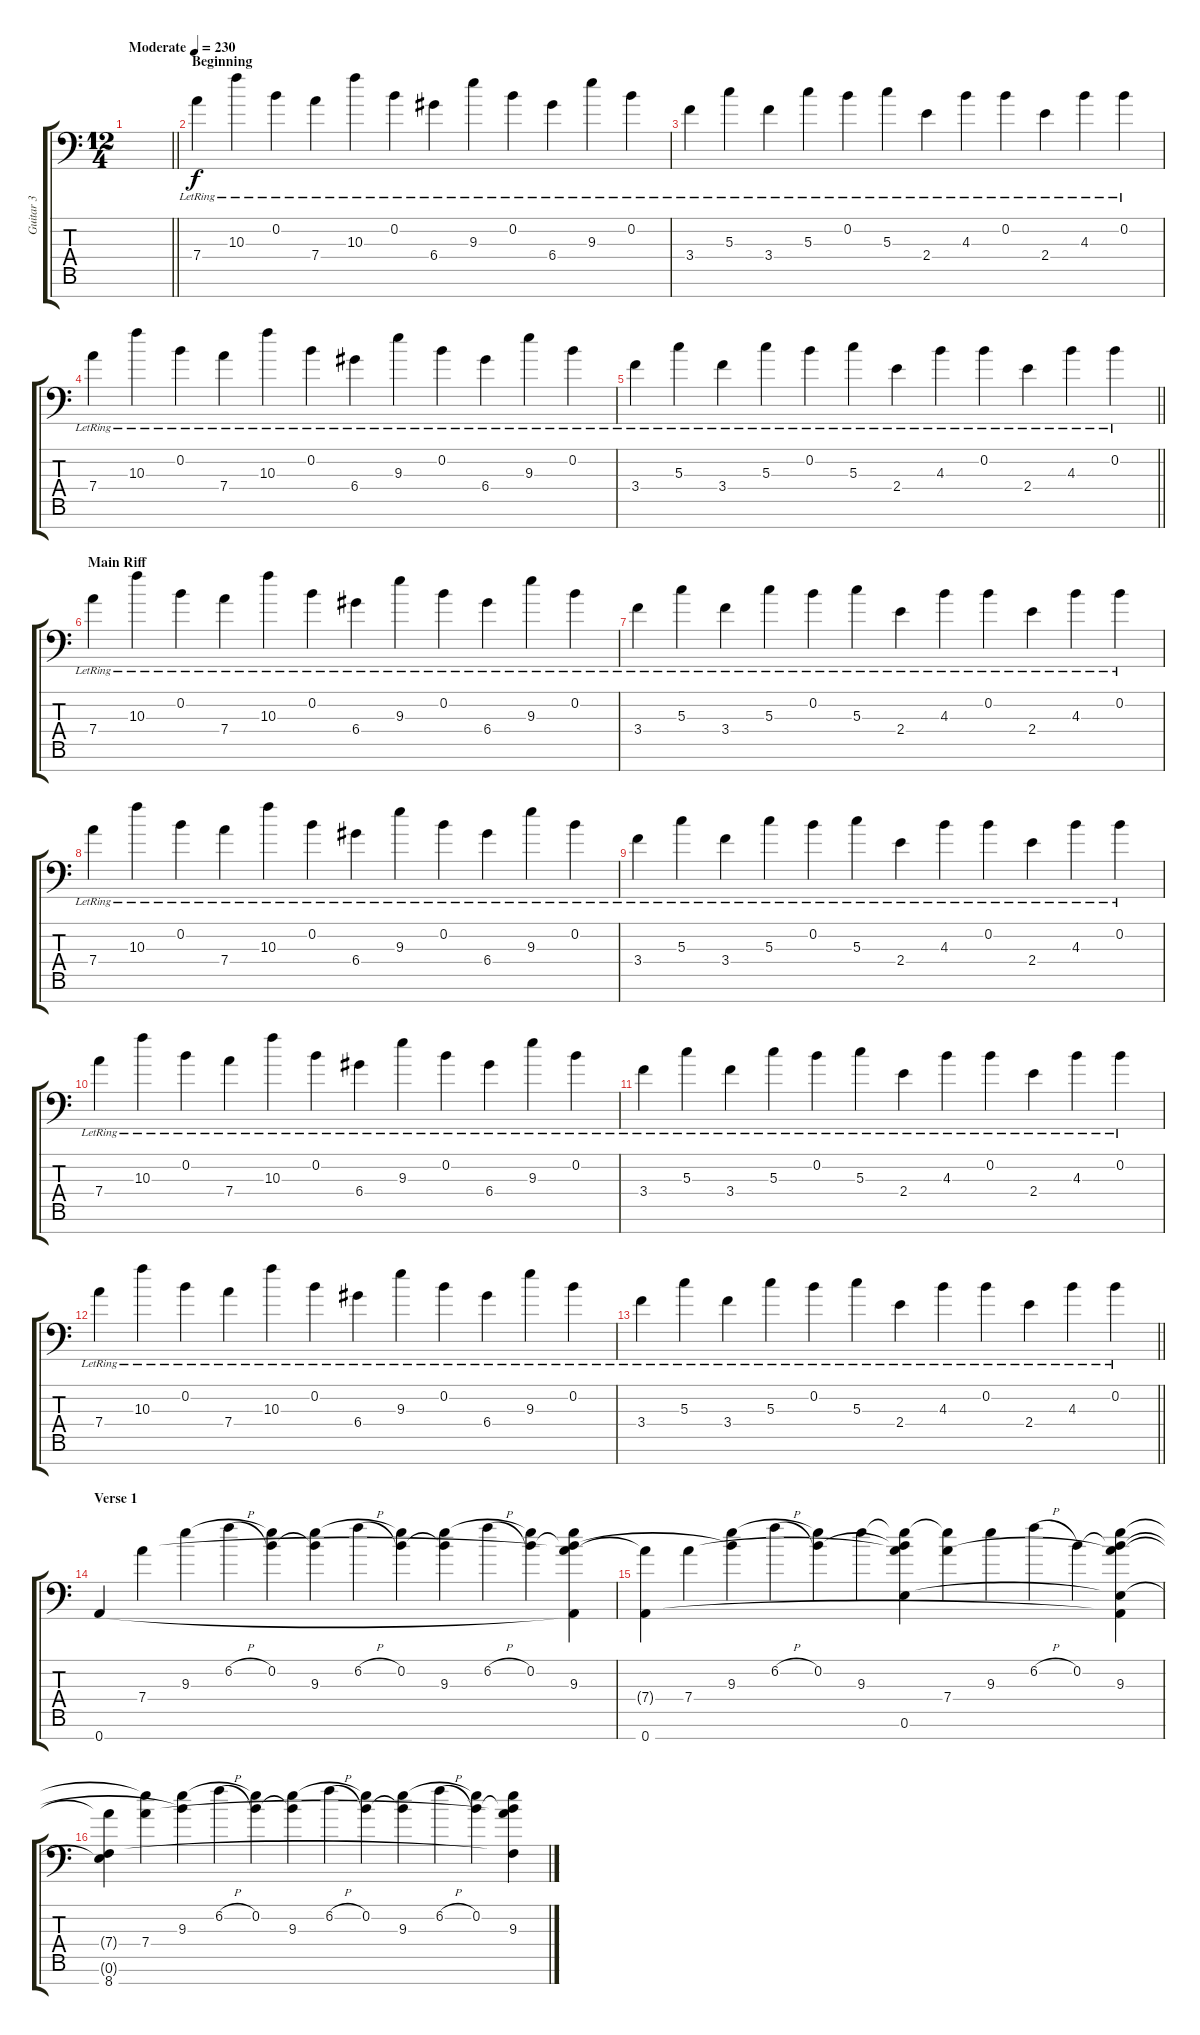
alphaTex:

\track ("Guitar 3" "Guitar 3") {instrument distortionguitar}
\staff {score tabs}
\tuning (E4 B3 G3 D3 A2 E2 A1) {hide}
\ts (12 4)
\tempo (230 "Moderate")
\clef f4
\barLineRight lightlight
\ks c
|
\section ("" "Beginning")
7.4{lr}.4{volume 11} 10.3{lr}.4 0.2{lr}.4 7.4{lr}.4 10.3{lr}.4 0.2{lr}.4 6.4{lr}.4 9.3{lr}.4 0.2{lr}.4 6.4{lr}.4 9.3{lr}.4 0.2{lr}.4 |
3.4{lr}.4 5.3{lr}.4 3.4{lr}.4 5.3{lr}.4 0.2{lr}.4 5.3{lr}.4 2.4{lr}.4 4.3{lr}.4 0.2{lr}.4 2.4{lr}.4 4.3{lr}.4 0.2{lr}.4 |
7.4{lr}.4 10.3{lr}.4 0.2{lr}.4 7.4{lr}.4 10.3{lr}.4 0.2{lr}.4 6.4{lr}.4 9.3{lr}.4 0.2{lr}.4 6.4{lr}.4 9.3{lr}.4 0.2{lr}.4 |
\barLineRight lightlight
3.4{lr}.4 5.3{lr}.4 3.4{lr}.4 5.3{lr}.4 0.2{lr}.4 5.3{lr}.4 2.4{lr}.4 4.3{lr}.4 0.2{lr}.4 2.4{lr}.4 4.3{lr}.4 0.2{lr}.4 |
\section ("" "Main Riff")
7.4{lr}.4 10.3{lr}.4 0.2{lr}.4 7.4{lr}.4 10.3{lr}.4 0.2{lr}.4 6.4{lr}.4 9.3{lr}.4 0.2{lr}.4 6.4{lr}.4 9.3{lr}.4 0.2{lr}.4 |
3.4{lr}.4 5.3{lr}.4 3.4{lr}.4 5.3{lr}.4 0.2{lr}.4 5.3{lr}.4 2.4{lr}.4 4.3{lr}.4 0.2{lr}.4 2.4{lr}.4 4.3{lr}.4 0.2{lr}.4 |
7.4{lr}.4 10.3{lr}.4 0.2{lr}.4 7.4{lr}.4 10.3{lr}.4 0.2{lr}.4 6.4{lr}.4 9.3{lr}.4 0.2{lr}.4 6.4{lr}.4 9.3{lr}.4 0.2{lr}.4 |
3.4{lr}.4 5.3{lr}.4 3.4{lr}.4 5.3{lr}.4 0.2{lr}.4 5.3{lr}.4 2.4{lr}.4 4.3{lr}.4 0.2{lr}.4 2.4{lr}.4 4.3{lr}.4 0.2{lr}.4 |
7.4{lr}.4 10.3{lr}.4 0.2{lr}.4 7.4{lr}.4 10.3{lr}.4 0.2{lr}.4 6.4{lr}.4 9.3{lr}.4 0.2{lr}.4 6.4{lr}.4 9.3{lr}.4 0.2{lr}.4 |
3.4{lr}.4 5.3{lr}.4 3.4{lr}.4 5.3{lr}.4 0.2{lr}.4 5.3{lr}.4 2.4{lr}.4 4.3{lr}.4 0.2{lr}.4 2.4{lr}.4 4.3{lr}.4 0.2{lr}.4 |
7.4{lr}.4 10.3{lr}.4 0.2{lr}.4 7.4{lr}.4 10.3{lr}.4 0.2{lr}.4 6.4{lr}.4 9.3{lr}.4 0.2{lr}.4 6.4{lr}.4 9.3{lr}.4 0.2{lr}.4 |
\barLineRight lightlight
3.4{lr}.4 5.3{lr}.4 3.4{lr}.4 5.3{lr}.4 0.2{lr}.4 5.3{lr}.4 2.4{lr}.4 4.3{lr}.4 0.2{lr}.4 2.4{lr}.4 4.3{lr}.4 0.2{lr}.4 |
\section ("" "Verse 1")
0.7.4{volume 13} 7.4.4 9.3.4 6.2{h}.4 (0.2 9.3{t}).4 (0.2{t} 9.3).4 6.2{h}.4 (0.2 9.3{t}).4 (0.2{t} 9.3).4 6.2{h}.4 (0.2 9.3{t}).4 (0.2{t} 9.3 7.4{t} 0.7{t}).4 |
(7.4{t} 0.7).4 7.4.4 (0.2{t} 9.3).4 6.2{h}.4 (0.2 9.3{t}).4 9.3.4 (0.2{t} 9.3{t} 7.4{t} 0.6).4 (9.3{t} 7.4).4 9.3.4 6.2{h}.4 0.2.4 (0.2{t} 9.3 7.4{t} 0.6{t} 0.7{t}).4 |
(7.4{t} 0.6{t} 8.7).4 (9.3{t} 7.4).4 (0.2{t} 9.3).4 6.2{h}.4 (0.2 9.3{t}).4 (0.2{t} 9.3).4 6.2{h}.4 (0.2 9.3{t}).4 (0.2{t} 9.3).4 6.2{h}.4 (0.2 9.3{t}).4 (0.2{t} 9.3 7.4{t} 8.7{t}).4
